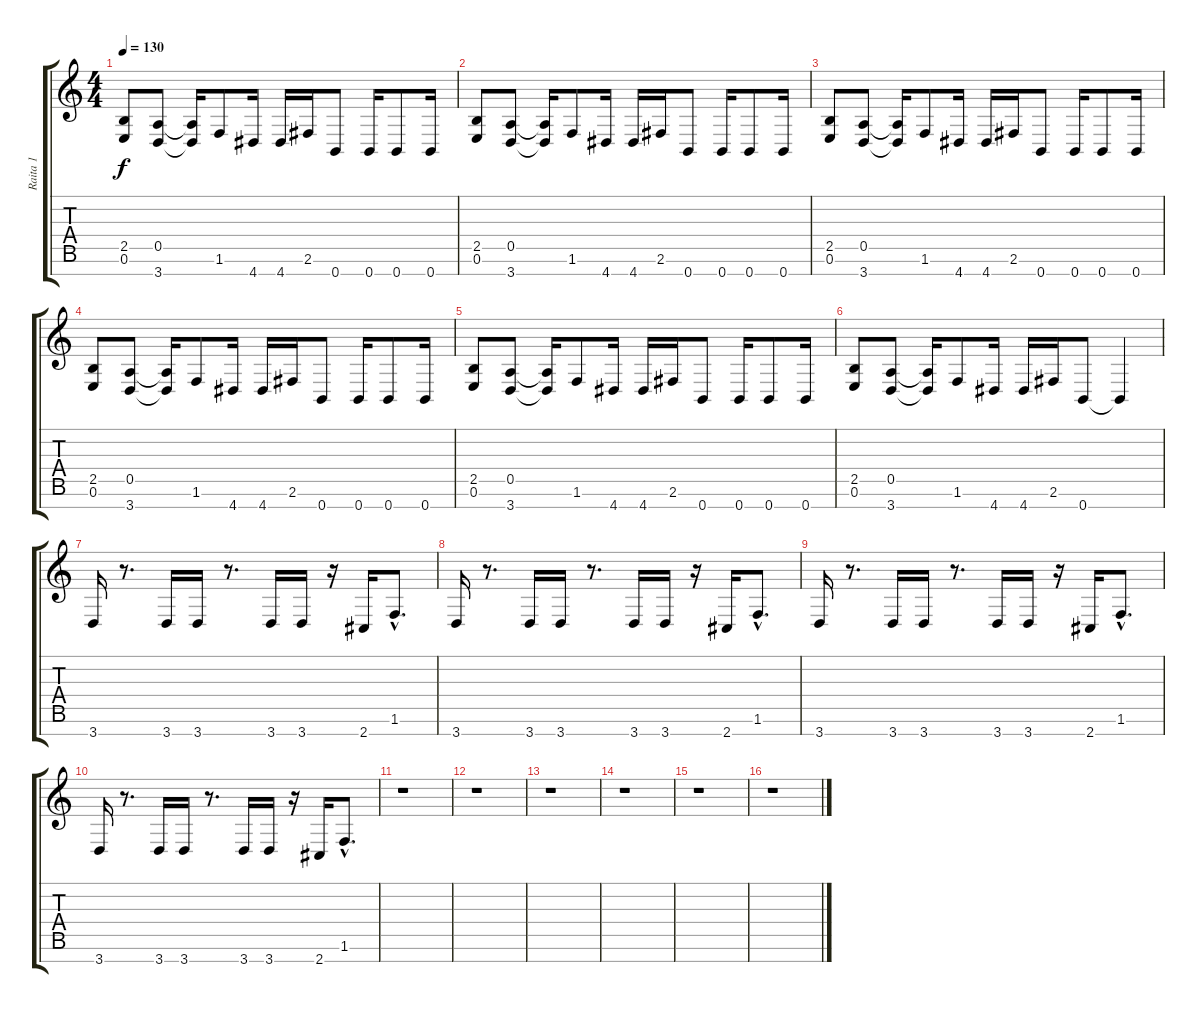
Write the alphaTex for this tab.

\track ("Raita 1" "Raita 1") {instrument overdrivenguitar}
\staff {score tabs}
\tuning (E4 B3 G3 D3 A2 E2 B1) {hide}
\ts (4 4)
\tempo 130
\clef g2
\ks c
(2.5 0.6).8{dy f} (0.5 3.7).8 (0.5{t} 3.7{t}).16 1.6.8 4.7.16 4.7.16 2.6.16 0.7.8 0.7.16 0.7.8 0.7.16 |
(2.5 0.6).8 (0.5 3.7).8 (0.5{t} 3.7{t}).16 1.6.8 4.7.16 4.7.16 2.6.16 0.7.8 0.7.16 0.7.8 0.7.16 |
(2.5 0.6).8 (0.5 3.7).8 (0.5{t} 3.7{t}).16 1.6.8 4.7.16 4.7.16 2.6.16 0.7.8 0.7.16 0.7.8 0.7.16 |
(2.5 0.6).8 (0.5 3.7).8 (0.5{t} 3.7{t}).16 1.6.8 4.7.16 4.7.16 2.6.16 0.7.8 0.7.16 0.7.8 0.7.16 |
(2.5 0.6).8 (0.5 3.7).8 (0.5{t} 3.7{t}).16 1.6.8 4.7.16 4.7.16 2.6.16 0.7.8 0.7.16 0.7.8 0.7.16 |
(2.5 0.6).8 (0.5 3.7).8 (0.5{t} 3.7{t}).16 1.6.8 4.7.16 4.7.16 2.6.16 0.7.8 0.7{t}.4 |
3.7.16 r.8{d} 3.7.16 3.7.16 r.8{d} 3.7.16 3.7.16 r.16 2.7.16 1.6{hac}.8{d} |
3.7.16 r.8{d} 3.7.16 3.7.16 r.8{d} 3.7.16 3.7.16 r.16 2.7.16 1.6{hac}.8{d} |
3.7.16 r.8{d} 3.7.16 3.7.16 r.8{d} 3.7.16 3.7.16 r.16 2.7.16 1.6{hac}.8{d} |
3.7.16 r.8{d} 3.7.16 3.7.16 r.8{d} 3.7.16 3.7.16 r.16 2.7.16 1.6{hac}.8{d} |
r.1 |
r.1 |
r.1 |
r.1 |
r.1 |
r.1
